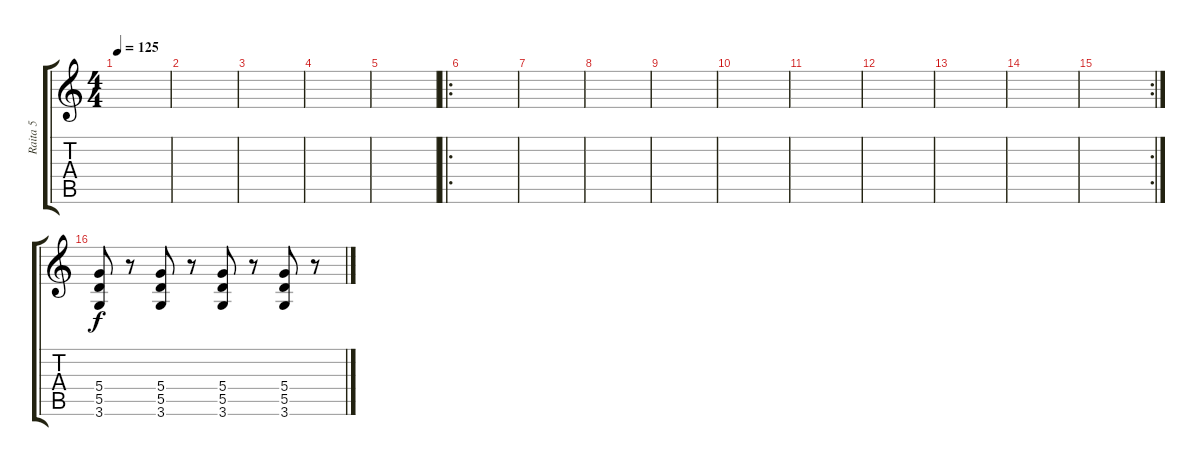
\track ("Raita 5" "Raita 5") {instrument overdrivenguitar}
\staff {score tabs}
\tuning (E4 B3 G3 D3 A2 E2) {hide}
\ts (4 4)
\tempo 125
\clef g2
\ks c
|
|
|
|
|
\ro
|
|
|
|
|
|
|
|
|
\rc 2
|
(5.4 5.5 3.6).8 r.8 (5.4 5.5 3.6).8 r.8 (5.4 5.5 3.6).8 r.8 (5.4 5.5 3.6).8 r.8
